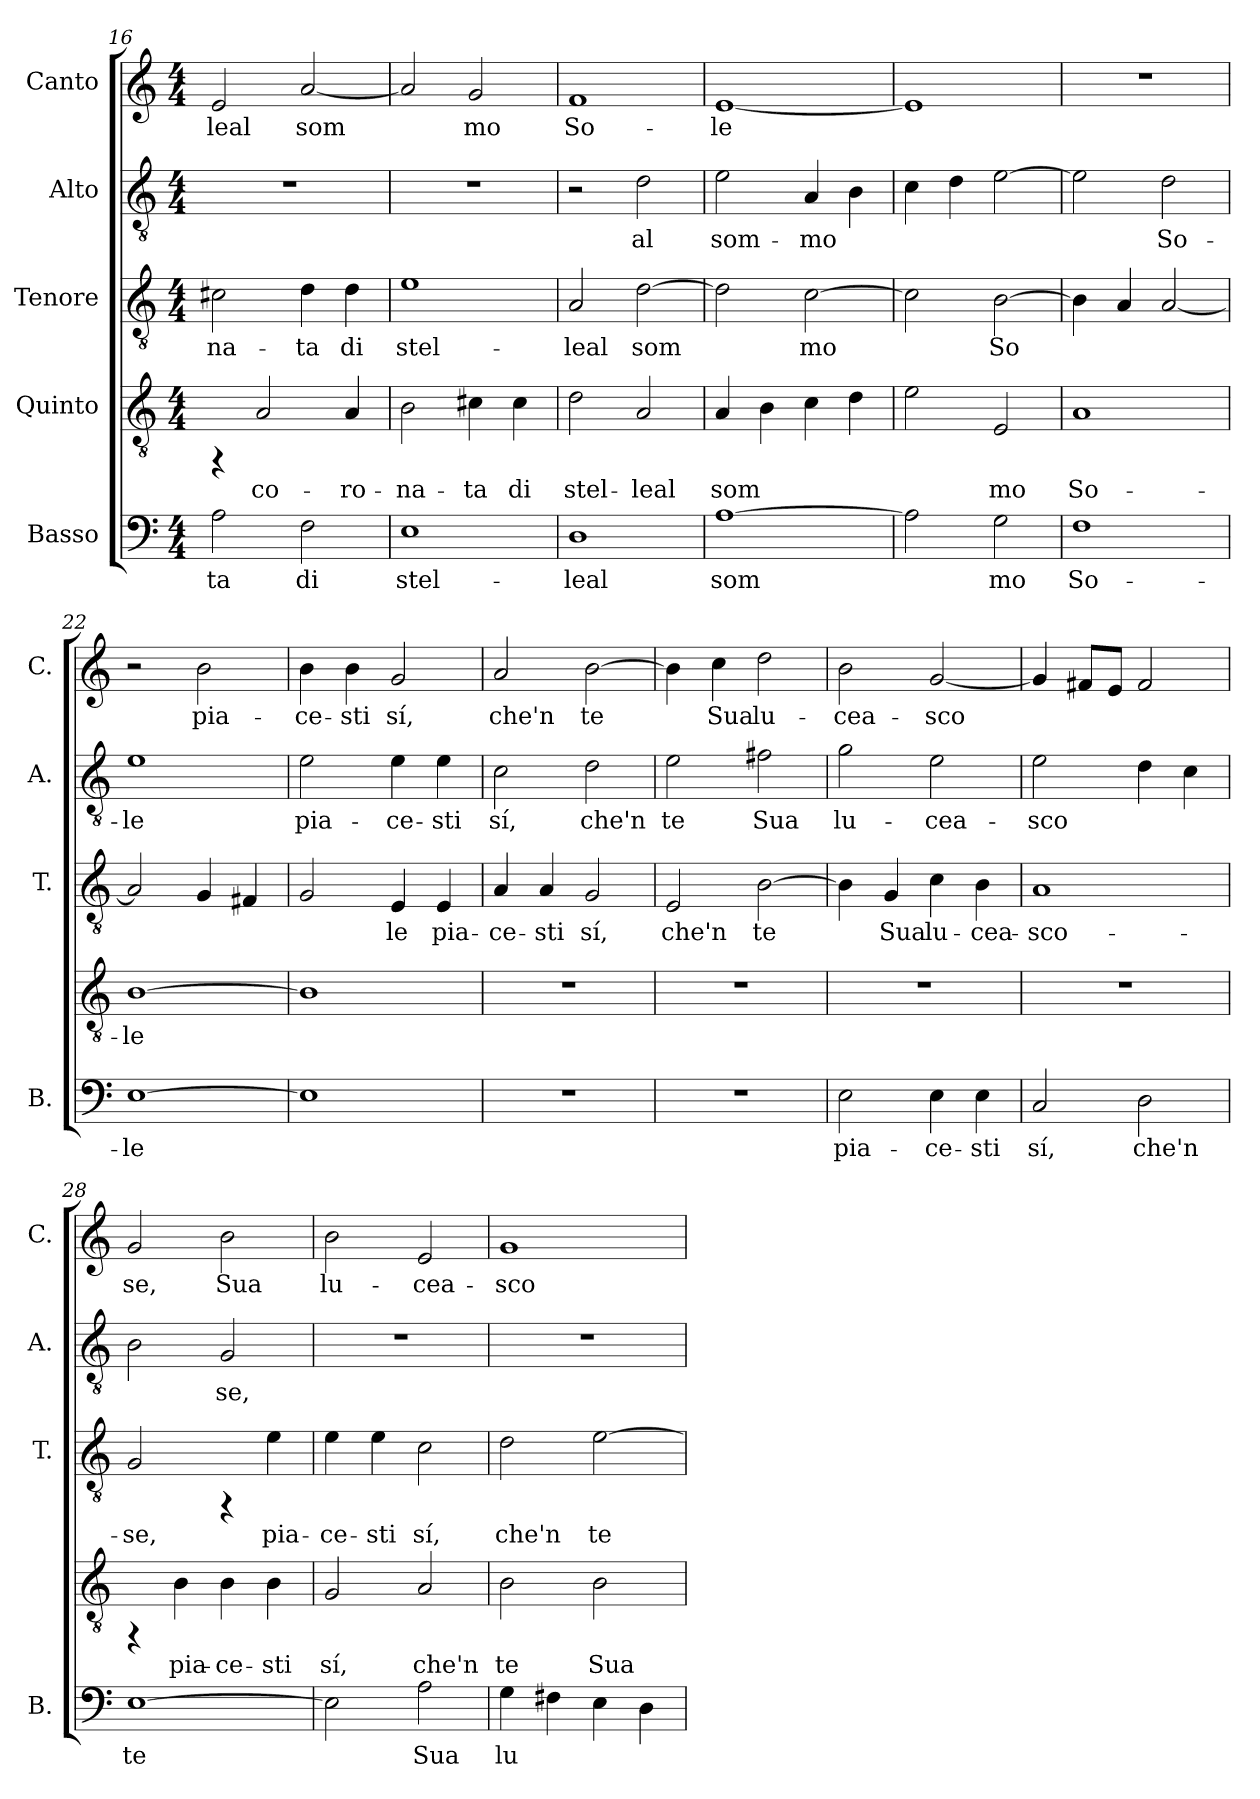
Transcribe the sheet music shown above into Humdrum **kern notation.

**kern	**text	**kern	**text	**kern	**text	**kern	**text	**kern	**text
*part5	*part5	*part4	*part4	*part3	*part3	*part2	*part2	*part1	*part1
*staff5	*staff5	*staff4	*staff4	*staff3	*staff3	*staff2	*staff2	*staff1	*staff1
*I"Basso	*	*I"Quinto	*	*I"Tenore	*	*I"Alto	*	*I"Canto	*
*I'B.	*	*	*	*I'T.	*	*I'A.	*	*I'C.	*
*clefF4	*	*clefGv2	*	*clefGv2	*	*clefGv2	*	*clefG2	*
*k[]	*	*k[]	*	*k[]	*	*k[]	*	*k[]	*
*C:	*	*C:	*	*C:	*	*C:	*	*C:	*
*M4/4	*	*M4/4	*	*M4/4	*	*M4/4	*	*M4/4	*
=16	=16	=16	=16	=16	=16	=16	=16	=16	=16
!	!LO:LY:b:cj	!	!	!	!LO:LY:b:cj	!	!	!	!LO:LY:b:cj
2A\	-ta	4rFF	.	2c#X\	-na-	1r	.	2e/	-leal
!	!	!	!LO:LY:b:cj	!	!	!	!	!	!
.	.	2A/	co-	.	.	.	.	.	.
!	!LO:LY:b:cj	!	!	!	!LO:LY:b:cj	!	!	!	!LO:LY:b:cj
2F\	di	.	.	4d\	-ta	.	.	[<2a/	som-
!	!	!	!LO:LY:b:cj	!	!LO:LY:b:cj	!	!	!	!
.	.	4A/	-ro-	4d\	di	.	.	.	.
=17	=17	=17	=17	=17	=17	=17	=17	=17	=17
!	!LO:LY:b:cj	!	!LO:LY:b:cj	!	!LO:LY:b:cj	!	!	!	!LO:LY:b:cj
1E	stel-	2B\	-na-	1e	stel-	1r	.	2a/]	--
!	!	!	!LO:LY:b:cj	!	!	!	!	!	!LO:LY:b:cj
.	.	4c#X\	-ta	.	.	.	.	2g/	-mo
!	!	!	!LO:LY:b:cj	!	!	!	!	!	!
.	.	4c#\	di	.	.	.	.	.	.
=18	=18	=18	=18	=18	=18	=18	=18	=18	=18
!	!LO:LY:b:cj	!	!LO:LY:b:cj	!	!LO:LY:b:cj	!	!	!	!LO:LY:b:cj
1D	-leal	2d\	stel-	2A/	-leal	2r	.	1f	So-
!	!	!	!LO:LY:b:cj	!	!LO:LY:b:cj	!	!LO:LY:b:cj	!	!
.	.	2A/	-leal	[>2d\	som-	2d\	al	.	.
=19	=19	=19	=19	=19	=19	=19	=19	=19	=19
!	!LO:LY:b:cj	!	!LO:LY:b:cj	!	!LO:LY:b:cj	!	!LO:LY:b:cj	!	!LO:LY:b:cj
[>1A	som-	4A/	som-	2d\]	--	2e\	som-	[<1e	-le
!	!	!	!LO:LY:b:cj	!	!	!	!	!	!
.	.	4B\	--	.	.	.	.	.	.
!	!	!	!LO:LY:b:cj	!	!LO:LY:b:cj	!	!LO:LY:b:cj	!	!
.	.	4c\	--	[>2c\	-mo	4A/	-mo	.	.
!	!	!	!LO:LY:b:cj	!	!	!	!LO:LY:b:cj	!	!
.	.	4d\	--	.	.	4B\	.	.	.
=20	=20	=20	=20	=20	=20	=20	=20	=20	=20
!	!LO:LY:b:cj	!	!LO:LY:b:cj	!	!LO:LY:b:cj	!	!LO:LY:b:cj	!	!LO:LY:b:cj
2A\]	--	2e\	--	2c\]	.	4c\	.	1e]	.
!	!	!	!	!	!	!	!LO:LY:b:cj	!	!
.	.	.	.	.	.	4d\	.	.	.
!	!LO:LY:b:cj	!	!LO:LY:b:cj	!	!LO:LY:b:cj	!	!LO:LY:b:cj	!	!
2G\	-mo	2E/	-mo	[>2B\	So-	[>2e\	.	.	.
=21	=21	=21	=21	=21	=21	=21	=21	=21	=21
!	!LO:LY:b:cj	!	!LO:LY:b:cj	!	!LO:LY:b:cj	!	!LO:LY:b:cj	!	!
1F	So-	1A	So-	4B\]	--	2e\]	.	1r	.
!	!	!	!	!	!LO:LY:b:cj	!	!	!	!
.	.	.	.	4A/	--	.	.	.	.
!	!	!	!	!	!LO:LY:b:cj	!	!LO:LY:b:cj	!	!
.	.	.	.	[<2A/	--	2d\	So-	.	.
=22	=22	=22	=22	=22	=22	=22	=22	=22	=22
!	!LO:LY:b:cj	!	!LO:LY:b:cj	!	!LO:LY:b:cj	!	!LO:LY:b:cj	!	!
[>1E	-le	[>1B	-le	2A/]	--	1e	-le	2r	.
!	!	!	!	!	!LO:LY:b:cj	!	!	!	!LO:LY:b:cj
.	.	.	.	4G/	--	.	.	2b\	pia-
!	!	!	!	!	!LO:LY:b:cj	!	!	!	!
.	.	.	.	4F#X/	--	.	.	.	.
!!LO:PB:g=z
=23	=23	=23	=23	=23	=23	=23	=23	=23	=23
!	!LO:LY:b:cj	!	!LO:LY:b:cj	!	!LO:LY:b:cj	!	!LO:LY:b:cj	!	!LO:LY:b:cj
1E]	.	1B]	.	2G/	--	2e\	pia-	4b\	-ce-
!	!	!	!	!	!	!	!	!	!LO:LY:b:cj
.	.	.	.	.	.	.	.	4b\	-sti
!	!	!	!	!	!LO:LY:b:cj	!	!LO:LY:b:cj	!	!LO:LY:b:cj
.	.	.	.	4E/	-le	4e\	-ce-	2g/	sí,
!	!	!	!	!	!LO:LY:b:cj	!	!LO:LY:b:cj	!	!
.	.	.	.	4E/	pia-	4e\	-sti	.	.
=24	=24	=24	=24	=24	=24	=24	=24	=24	=24
!	!	!	!	!	!LO:LY:b:cj	!	!LO:LY:b:cj	!	!LO:LY:b:cj
1r	.	1r	.	4A/	-ce-	2c\	sí,	2a/	che'n
!	!	!	!	!	!LO:LY:b:cj	!	!	!	!
.	.	.	.	4A/	-sti	.	.	.	.
!	!	!	!	!	!LO:LY:b:cj	!	!LO:LY:b:cj	!	!LO:LY:b:cj
.	.	.	.	2G/	sí,	2d\	che'n	[>2b\	te
=25	=25	=25	=25	=25	=25	=25	=25	=25	=25
!	!	!	!	!	!LO:LY:b:cj	!	!LO:LY:b:cj	!	!LO:LY:b:cj
1r	.	1r	.	2E/	che'n	2e\	te	4b\]	.
!	!	!	!	!	!	!	!	!	!LO:LY:b:cj
.	.	.	.	.	.	.	.	4cc\	Sua
!	!	!	!	!	!LO:LY:b:cj	!	!LO:LY:b:cj	!	!LO:LY:b:cj
.	.	.	.	[>2B\	te	2f#X\	Sua	2dd\	lu-
=26	=26	=26	=26	=26	=26	=26	=26	=26	=26
!	!LO:LY:b:cj	!	!	!	!LO:LY:b:cj	!	!LO:LY:b:cj	!	!LO:LY:b:cj
2E\	pia-	1r	.	4B\]	.	2g\	lu-	2b\	-cea-
!	!	!	!	!	!LO:LY:b:cj	!	!	!	!
.	.	.	.	4G/	Sua	.	.	.	.
!	!LO:LY:b:cj	!	!	!	!LO:LY:b:cj	!	!LO:LY:b:cj	!	!LO:LY:b:cj
4E\	-ce-	.	.	4c\	lu-	2e\	-cea-	[<2g/	-sco-
!	!LO:LY:b:cj	!	!	!	!LO:LY:b:cj	!	!	!	!
4E\	-sti	.	.	4B\	-cea-	.	.	.	.
=27	=27	=27	=27	=27	=27	=27	=27	=27	=27
!	!LO:LY:b:cj	!	!	!	!LO:LY:b:cj	!	!LO:LY:b:cj	!	!LO:LY:b:cj
2C/	sí,	1r	.	1A	-sco-	2e\	-sco-	4g/]	--
!	!	!	!	!	!	!	!	!	!LO:LY:b:cj
.	.	.	.	.	.	.	.	8f#X/L	--
!	!	!	!	!	!	!	!	!	!LO:LY:b:cj
.	.	.	.	.	.	.	.	8e/J	--
!	!LO:LY:b:cj	!	!	!	!	!	!LO:LY:b:cj	!	!LO:LY:b:cj
2D\	che'n	.	.	.	.	4d\	--	2f#/	--
!	!	!	!	!	!	!	!LO:LY:b:cj	!	!
.	.	.	.	.	.	4c\	--	.	.
=28	=28	=28	=28	=28	=28	=28	=28	=28	=28
!	!LO:LY:b:cj	!	!	!	!LO:LY:b:cj	!	!LO:LY:b:cj	!	!LO:LY:b:cj
[>1E	te	4rFF	.	2G/	-se,	2B\	--	2g/	-se,
!	!	!	!LO:LY:b:cj	!	!	!	!	!	!
.	.	4B\	pia-	.	.	.	.	.	.
!	!	!	!LO:LY:b:cj	!	!	!	!LO:LY:b:cj	!	!LO:LY:b:cj
.	.	4B\	-ce-	4rFF	.	2G/	-se,	2b\	Sua
!	!	!	!LO:LY:b:cj	!	!LO:LY:b:cj	!	!	!	!
.	.	4B\	-sti	4e\	pia-	.	.	.	.
=29	=29	=29	=29	=29	=29	=29	=29	=29	=29
!	!LO:LY:b:cj	!	!LO:LY:b:cj	!	!LO:LY:b:cj	!	!	!	!LO:LY:b:cj
2E\]	.	2G/	sí,	4e\	-ce-	1r	.	2b\	lu-
!	!	!	!	!	!LO:LY:b:cj	!	!	!	!
.	.	.	.	4e\	-sti	.	.	.	.
!	!LO:LY:b:cj	!	!LO:LY:b:cj	!	!LO:LY:b:cj	!	!	!	!LO:LY:b:cj
2A\	Sua	2A/	che'n	2c\	sí,	.	.	2e/	-cea-
!!LO:LB:g=z
=30	=30	=30	=30	=30	=30	=30	=30	=30	=30
!	!LO:LY:b:cj	!	!LO:LY:b:cj	!	!LO:LY:b:cj	!	!	!	!LO:LY:b:cj
4G\	lu-	2B\	te	2d\	che'n	1r	.	1g	-sco-
!	!LO:LY:b:cj	!	!	!	!	!	!	!	!
4F#X\	--	.	.	.	.	.	.	.	.
!	!LO:LY:b:cj	!	!LO:LY:b:cj	!	!LO:LY:b:cj	!	!	!	!
4E\	--	2B\	Sua	[>2e\	te	.	.	.	.
!	!LO:LY:b:cj	!	!	!	!	!	!	!	!
4D\	--	.	.	.	.	.	.	.	.
=	=	=	=	=	=	=	=	=	=
*-	*-	*-	*-	*-	*-	*-	*-	*-	*-
